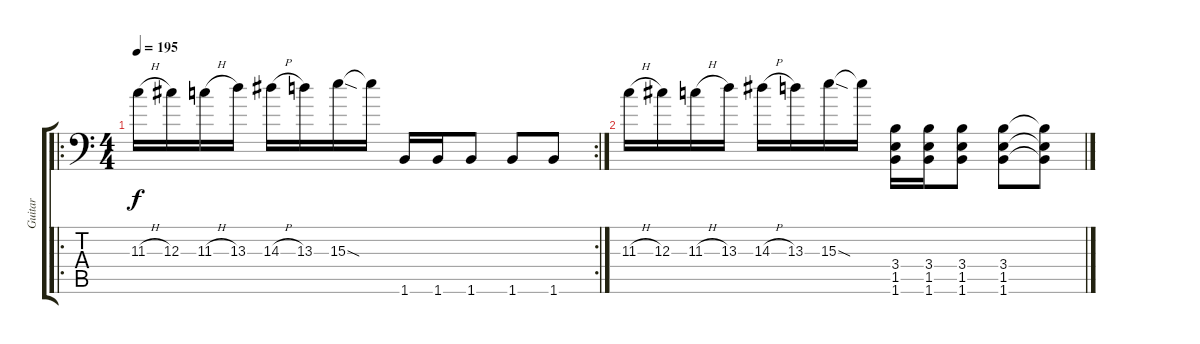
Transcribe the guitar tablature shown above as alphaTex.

\track ("Guitar" "Guitar") {instrument distortionguitar}
\staff {score tabs}
\tuning (Bb3 Gb3 Db3 Ab2 Eb2 Bb1) {hide}
\ro
\rc 2
\ts (4 4)
\tempo 195
\clef f4
\ks c
11.3{h}.16{dy f} 12.3.16 11.3{h}.16 13.3.16 14.3{h}.16 13.3.16 15.3{sod}.16 15.3{t}.16 1.6.16 1.6.16 1.6.8 1.6.8 1.6.8 |
11.3{h}.16 12.3.16 11.3{h}.16 13.3.16 14.3{h}.16 13.3.16 15.3{sod}.16 15.3{t}.16 (3.4 1.5 1.6).16 (3.4 1.5 1.6).16 (3.4 1.5 1.6).8 (3.4 1.5 1.6).8 (3.4{t} 1.5{t} 1.6{t}).8
